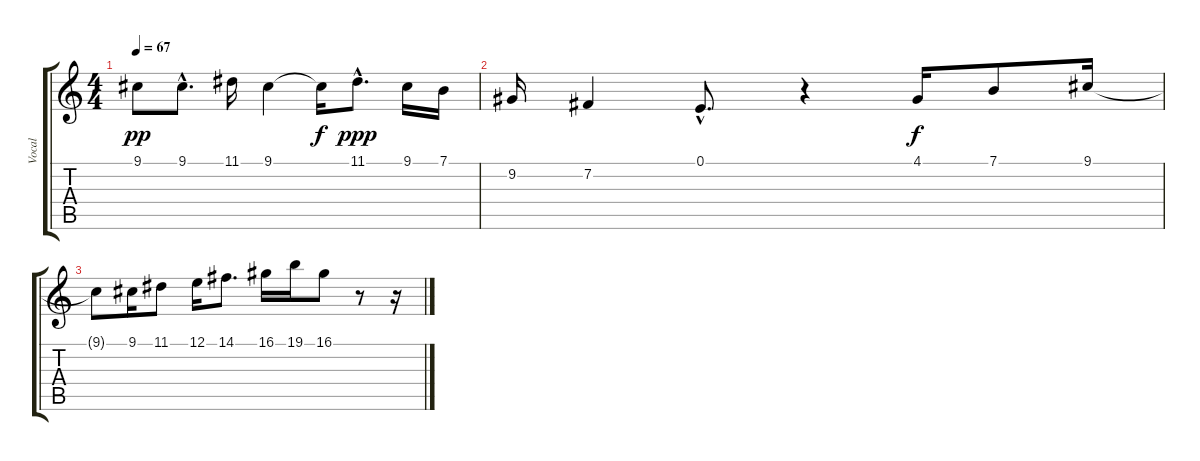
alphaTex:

\track ("Vocal" "Vocal") {instrument flute}
\staff {score tabs}
\tuning (E4 B3 G3 D3 A2 E2) {hide}
\ts (4 4)
\tempo 67
\clef g2
\ks c
9.1.8{dy pp} 9.1{hac}.8{d} 11.1.16 9.1.4 9.1{t}.16{dy f} 11.1{hac}.8{d dy ppp} 9.1.16 7.1.16 |
9.2.16 7.2.4 0.1{hac}.8{d} r.4 4.1.16{dy f} 7.1.8 9.1.16 |
9.1{t}.8 9.1.16 11.1.8 12.1.16 14.1.8{d} 16.1.16 19.1.16 16.1.8 r.8 r.16
